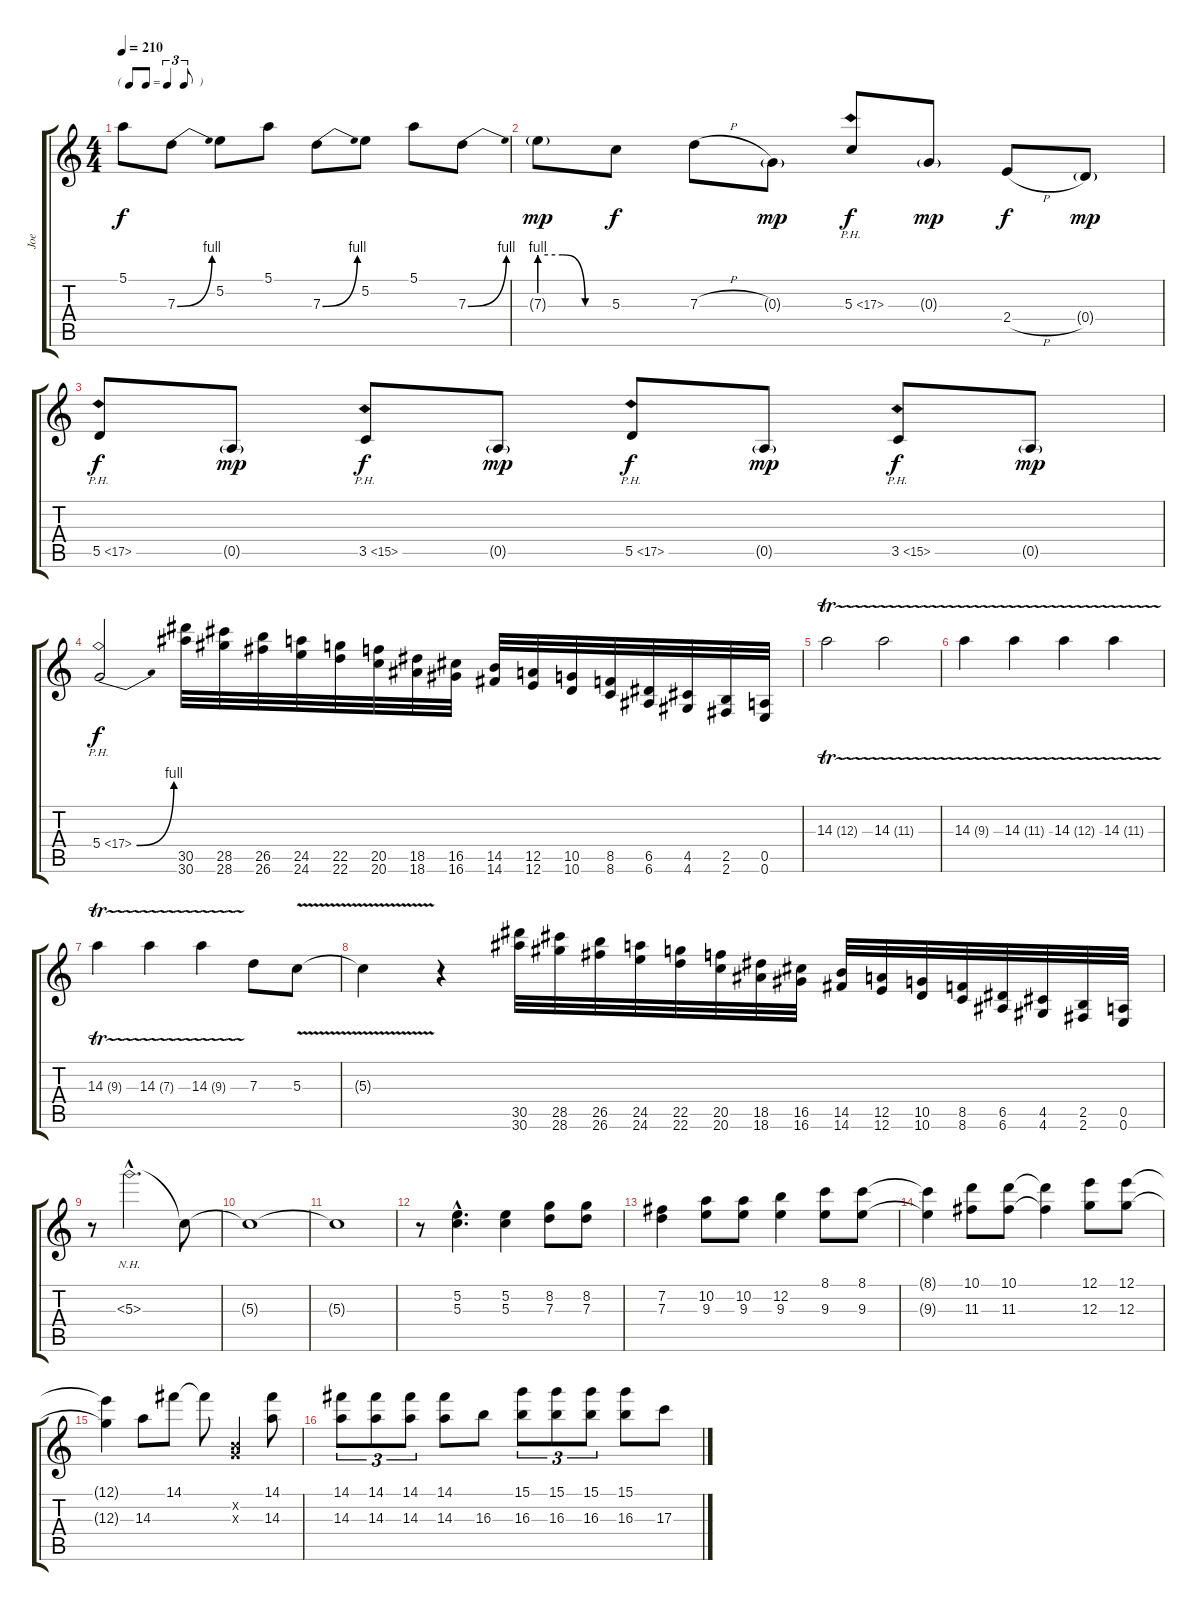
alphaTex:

\track ("Joe" "Joe") {instrument distortionguitar}
\staff {score tabs}
\tuning (E4 B3 G3 D3 A2 E2) {hide}
\ts (4 4)
\tf triplet8th
\tempo 210
\clef g2
\ks c
5.1.8{dy f} 7.3{be (bend 0 0 60 4)}.8 5.2.8 5.1.8 7.3{be (bend 0 0 60 4)}.8 5.2.8 5.1.8 7.3{be (bend 0 0 60 4)}.8 |
7.3{be (custom 0 4 20 4 40 0 60 0) g}.8{dy mp} 5.3.8{dy f} 7.3{h}.8 0.3{g}.8{dy mp} 5.3{ph 12}.8{dy f} 0.3{g}.8{dy mp} 2.4{h}.8{dy f} 0.4{g}.8{dy mp} |
5.5{ph 12}.8{dy f} 0.5{g}.8{dy mp} 3.5{ph 12}.8{dy f} 0.5{g}.8{dy mp} 5.5{ph 12}.8{dy f} 0.5{g}.8{dy mp} 3.5{ph 12}.8{dy f} 0.5{g}.8{dy mp} |
5.4{be (bend 0 0 60 4) ph 12}.2{dy f} (30.5 30.6).32 (28.5 28.6).32 (26.5 26.6).32 (24.5 24.6).32 (22.5 22.6).32 (20.5 20.6).32 (18.5 18.6).32 (16.5 16.6).32 (14.5 14.6).32 (12.5 12.6).32 (10.5 10.6).32 (8.5 8.6).32 (6.5 6.6).32 (4.5 4.6).32 (2.5 2.6).32 (0.5 0.6).32 |
14.3{tr (12 16)}.2 14.3{tr (11 16)}.2 |
14.3{tr (9 16)}.4 14.3{tr (11 16)}.4 14.3{tr (12 16)}.4 14.3{tr (11 16)}.4 |
14.3{tr (9 16)}.4 14.3{tr (7 16)}.4 14.3{tr (9 16)}.4 7.3.8 5.3{v}.8 |
5.3{v t}.4 r.4 (30.5 30.6).32 (28.5 28.6).32 (26.5 26.6).32 (24.5 24.6).32 (22.5 22.6).32 (20.5 20.6).32 (18.5 18.6).32 (16.5 16.6).32 (14.5 14.6).32 (12.5 12.6).32 (10.5 10.6).32 (8.5 8.6).32 (6.5 6.6).32 (4.5 4.6).32 (2.5 2.6).32 (0.5 0.6).32 |
r.8 5.3{nh hac}.2{d} 5.3{t}.8 |
5.3{t}.1 |
5.3{t}.1 |
r.8 (5.2{hac} 5.3{hac}).4{d} (5.2 5.3).4 (8.2 7.3).8 (8.2 7.3).8 |
(7.2 7.3).4 (10.2 9.3).8 (10.2 9.3).8 (12.2 9.3).4 (8.1 9.3).8 (8.1 9.3).8 |
(8.1{t} 9.3{t}).4 (10.1 11.3).8 (10.1 11.3).8 (10.1{t} 11.3{t}).4 (12.1 12.3).8 (12.1 12.3).8 |
(12.1{t} 12.3{t}).4 14.3.8 14.1.8 14.1{t}.8 (0.2{x} 0.3{x}).4 (14.1 14.3).8 |
(14.1 14.3).8{tu (3 2)} (14.1 14.3).8{tu (3 2)} (14.1 14.3).8{tu (3 2)} (14.1 14.3).8 16.3.8 (15.1 16.3).8{tu (3 2)} (15.1 16.3).8{tu (3 2)} (15.1 16.3).8{tu (3 2)} (15.1 16.3).8 17.3.8
